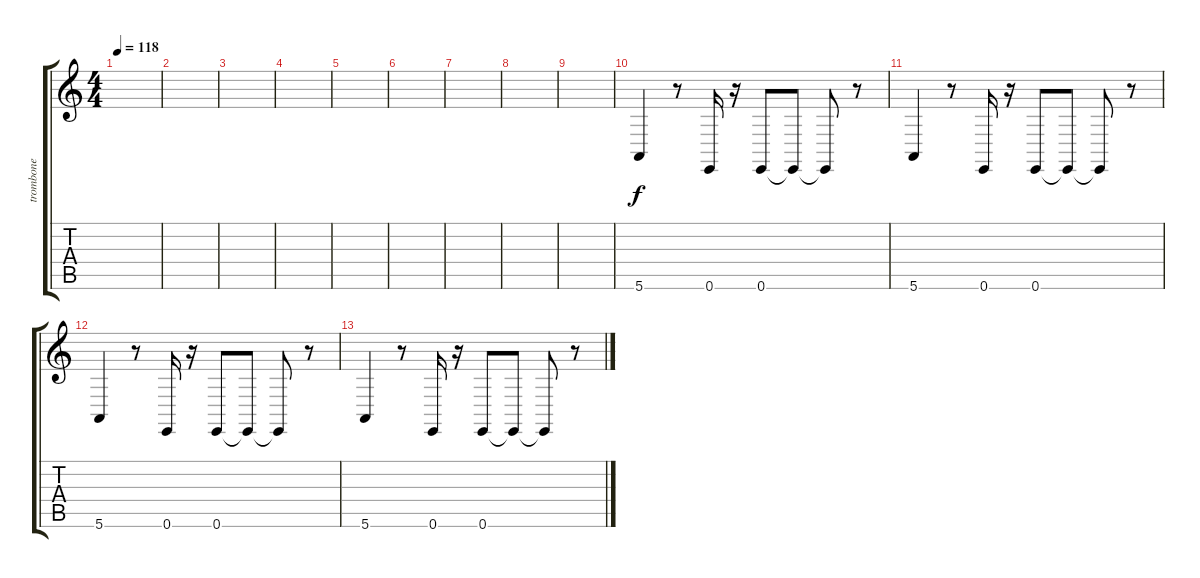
\track ("trombone" "trombone") {instrument trombone}
\staff {score tabs}
\tuning (E4 B3 G3 D3 A2 E2) {hide}
\ts (4 4)
\tempo 118
\clef g2
\ks c
|
|
|
|
|
|
|
|
|
5.6.4 r.8 0.6.16 r.16 0.6.8 0.6{t}.8 0.6{t}.8 r.8 |
5.6.4 r.8 0.6.16 r.16 0.6.8 0.6{t}.8 0.6{t}.8 r.8 |
5.6.4 r.8 0.6.16 r.16 0.6.8 0.6{t}.8 0.6{t}.8 r.8 |
5.6.4 r.8 0.6.16 r.16 0.6.8 0.6{t}.8 0.6{t}.8 r.8
